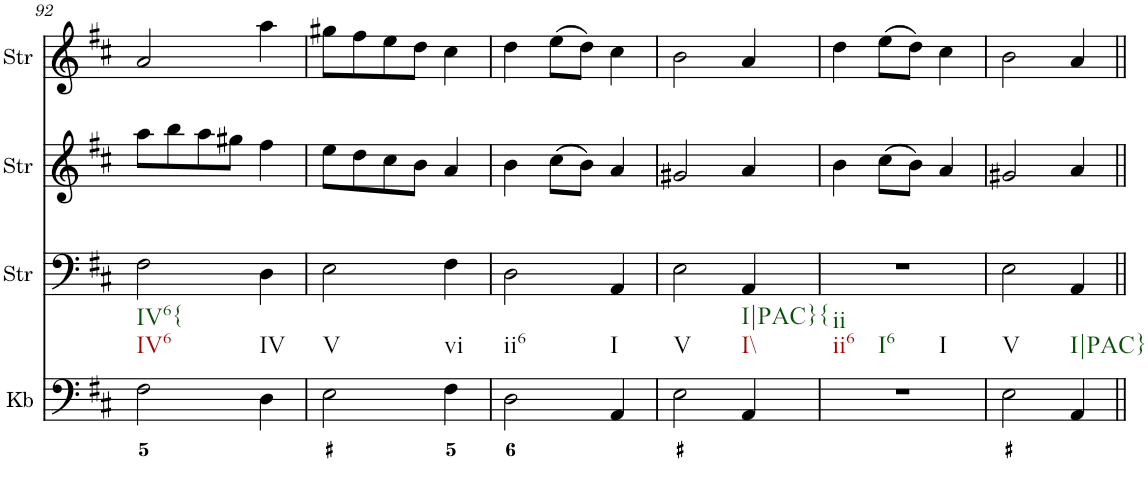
**kern	**kern	**kern	**kern
*part4	*part3	*part2	*part1
*staff4	*staff3	*staff2	*staff1
*I"Keyboard	*I"StringInstrument	*I"StringInstrument	*I"StringInstrument
*I'Kb	*I'Str	*I'Str	*I'Str
!!LO:PB:g=z
*clefF4	*clefF4	*clefG2	*clefG2
*k[f#c#]	*k[f#c#]	*k[f#c#]	*k[f#c#]
*M3/4	*M3/4	*M3/4	*M3/4
=92	=92	=92	=92
!LO:TX:b:t=IV6	!	!	!
!LO:TX:b:t=IV6{	!	!	!
2F#\	2F#\	8aa\L	2a/
.	.	8bb\	.
.	.	8aa\	.
.	.	8gg#X\J	.
!LO:TX:b:t=IV	!	!	!
4D\	4D\	4ff#\	4aa\
=93	=93	=93	=93
!LO:TX:b:t=V	!	!	!
2E\	2E\	8ee\L	8gg#X\L
.	.	8dd\	8ff#\
.	.	8cc#\	8ee\
.	.	8b\J	8dd\J
!LO:TX:b:t=vi	!	!	!
4F#\	4F#\	4a/	4cc#\
=94	=94	=94	=94
!LO:TX:b:t=ii6	!	!	!
2D\	2D\	4b\	4dd\
.	.	(8cc#\L	(8ee\L
.	.	8b\J)	8dd\J)
!LO:TX:b:t=I	!	!	!
4AA/	4AA/	4a/	4cc#\
=95	=95	=95	=95
!LO:TX:b:t=V	!	!	!
2E\	2E\	2g#X/	2b\
!LO:TX:b:t=I\\	!	!	!
!LO:TX:b:t=I|PAC}{	!	!	!
4AA/	4AA/	4a/	4a/
=96	=96	=96	=96
!LO:TX:b:t=ii6	!	!	!
!LO:TX:b:t=ii	!	!	!
!LO:TX:b:t=I6	!	!	!
!LO:TX:b:t=I	!	!	!
2.r	2.r	4b\	4dd\
.	.	(8cc#\L	(8ee\L
.	.	8b\J)	8dd\J)
.	.	4a/	4cc#\
=97	=97	=97	=97
!LO:TX:b:t=V	!	!	!
2E\	2E\	2g#X/	2b\
!LO:TX:b:t=I|PAC}	!	!	!
4AA/	4AA/	4a/	4a/
=||	=||	=||	=||
*-	*-	*-	*-
